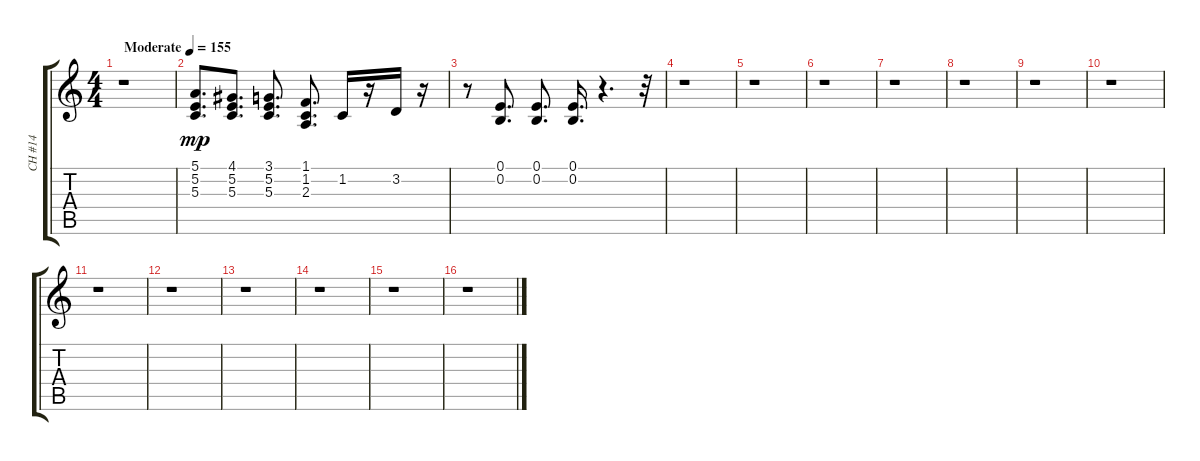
\track ("CH #14" "CH #14") {instrument brasssection}
\staff {score tabs}
\tuning (E4 B3 G3 D3 A2 E2) {hide}
\ts (4 4)
\tempo (155 "Moderate")
\clef g2
\ks c
r.1{dy mp instrument brasssection} |
(5.1 5.2 5.3).8{d} (4.1 5.2 5.3).8{d} (3.1 5.2 5.3).8{d} (1.1 1.2 2.3).8{d} 1.2.16 r.16 3.2.16 r.16 |
r.8 (0.1 0.2).8{d} (0.1 0.2).8{d} (0.1 0.2).16{d} r.4{d} r.32 |
r.1 |
r.1 |
r.1 |
r.1 |
r.1 |
r.1 |
r.1 |
r.1 |
r.1 |
r.1 |
r.1 |
r.1 |
r.1
